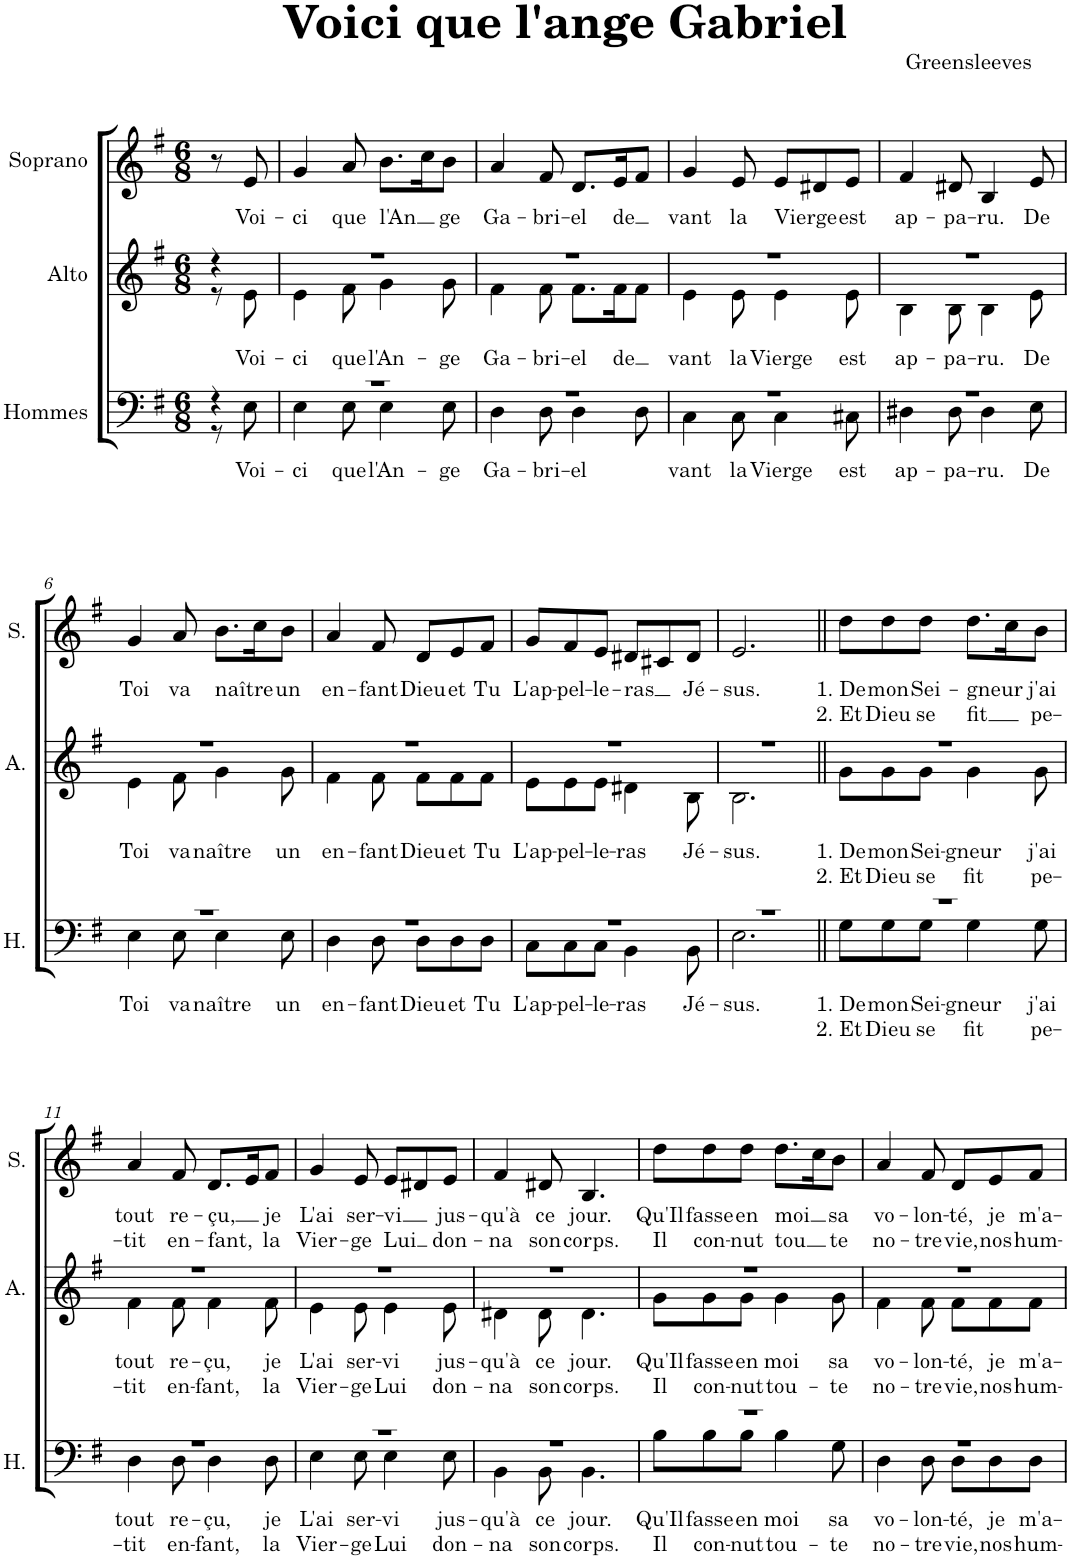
**kern	**text	**text	**kern	**text	**text	**kern	**text	**text
*part3	*part3	*part3	*part2	*part2	*part2	*part1	*part1	*part1
*staff3	*staff3	*staff3	*staff2	*staff2	*staff2	*staff1	*staff1	*staff1
*I"Hommes	*	*	*I"Alto	*	*	*I"Soprano	*	*
*I'H.	*	*	*I'A.	*	*	*I'S.	*	*
*clefF4	*	*	*clefG2	*	*	*clefG2	*	*
*k[f#]	*	*	*k[f#]	*	*	*k[f#]	*	*
*M6/8	*	*	*M6/8	*	*	*M6/8	*	*
=1	=1	=1	=1	=1	=1	=1	=1	=1
*^	*	*	*^	*	*	*	*	*
4r	8r	.	.	4r	8r	.	.	8r	.	.
!	!	!LO:LY:b	!	!	!	!LO:LY:b	!	!	!LO:LY:b	!
.	8E\	Voi-	.	.	8e\	Voi-	.	8e/	Voi-	.
=2	=2	=2	=2	=2	=2	=2	=2	=2	=2	=2
!	!	!LO:LY:b	!	!	!	!LO:LY:b	!	!	!LO:LY:b	!
2.r	4E\	-ci	.	2.r	4e\	-ci	.	4g/	-ci	.
!	!	!LO:LY:b	!	!	!	!LO:LY:b	!	!	!LO:LY:b	!
.	8E\	que	.	.	8f#\	que	.	8a/	que	.
!	!	!LO:LY:b	!	!	!	!LO:LY:b	!	!	!LO:LY:b	!
.	4E\	l'An-	.	.	4g\	l'An-	.	8.b\L	-l'An	.
.	.	.	.	.	.	.	.	16cc\K	.	.
!	!	!LO:LY:b	!	!	!	!LO:LY:b	!	!	!LO:LY:b	!
.	8E\	-ge	.	.	8g\	-ge	.	8b\J	ge	.
=3	=3	=3	=3	=3	=3	=3	=3	=3	=3	=3
!	!	!LO:LY:b	!	!	!	!LO:LY:b	!	!	!LO:LY:b	!
2.r	4D\	Ga-	.	2.r	4f#\	Ga-	.	4a/	Ga-	.
!	!	!LO:LY:b	!	!	!	!LO:LY:b	!	!	!LO:LY:b	!
.	8D\	-bri-	.	.	8f#\	-bri-	.	8f#/	-bri-	.
!	!	!LO:LY:b	!	!	!	!LO:LY:b	!	!	!LO:LY:b	!
.	4D\	-el	.	.	8.f#\L	-el	.	8.d/L	-el	.
!	!	!	!	!	!	!LO:LY:b	!	!	!LO:LY:b	!
.	.	.	.	.	16f#\K	de	.	16e/K	de	.
.	8D\	.	.	.	8f#\J	.	.	8f#/J	.	.
=4	=4	=4	=4	=4	=4	=4	=4	=4	=4	=4
!	!	!LO:LY:b	!	!	!	!LO:LY:b	!	!	!LO:LY:b	!
2.r	4C\	vant	.	2.r	4e\	vant	.	4g/	vant	.
!	!	!LO:LY:b	!	!	!	!LO:LY:b	!	!	!LO:LY:b	!
.	8C\	la	.	.	8e\	la	.	8e/	la	.
!	!	!LO:LY:b	!	!	!	!LO:LY:b	!	!	!LO:LY:b	!
.	4C\	Vierge	.	.	4e\	Vierge	.	8e/L	Vierge	.
.	.	.	.	.	.	.	.	8d#X/	.	.
!	!	!LO:LY:b	!	!	!	!LO:LY:b	!	!	!LO:LY:b	!
.	8C#X\	est	.	.	8e\	est	.	8e/J	est	.
=5	=5	=5	=5	=5	=5	=5	=5	=5	=5	=5
!	!	!LO:LY:b	!	!	!	!LO:LY:b	!	!	!LO:LY:b	!
2.r	4D#X\	ap-	.	2.r	4B\	ap-	.	4f#/	ap-	.
!	!	!LO:LY:b	!	!	!	!LO:LY:b	!	!	!LO:LY:b	!
.	8D#\	-pa-	.	.	8B\	-pa-	.	8d#X/	-pa-	.
!	!	!LO:LY:b	!	!	!	!LO:LY:b	!	!	!LO:LY:b	!
.	4D#\	-ru.	.	.	4B\	-ru.	.	4B/	-ru.	.
!	!	!LO:LY:b	!	!	!	!LO:LY:b	!	!	!LO:LY:b	!
.	8E\	De	.	.	8e\	De	.	8e/	De	.
!!LO:LB:g=z
=6	=6	=6	=6	=6	=6	=6	=6	=6	=6	=6
!	!	!LO:LY:b	!	!	!	!LO:LY:b	!	!	!LO:LY:b	!
2.r	4E\	Toi	.	2.r	4e\	Toi	.	4g/	Toi	.
!	!	!LO:LY:b	!	!	!	!LO:LY:b	!	!	!LO:LY:b	!
.	8E\	va	.	.	8f#\	va	.	8a/	va	.
!	!	!LO:LY:b	!	!	!	!LO:LY:b	!	!	!LO:LY:b	!
.	4E\	naître	.	.	4g\	naître	.	8.b\L	naître	.
.	.	.	.	.	.	.	.	16cc\K	.	.
!	!	!LO:LY:b	!	!	!	!LO:LY:b	!	!	!LO:LY:b	!
.	8E\	un	.	.	8g\	un	.	8b\J	un	.
=7	=7	=7	=7	=7	=7	=7	=7	=7	=7	=7
!	!	!LO:LY:b	!	!	!	!LO:LY:b	!	!	!LO:LY:b	!
2.r	4D\	en-	.	2.r	4f#\	en-	.	4a/	en-	.
!	!	!LO:LY:b	!	!	!	!LO:LY:b	!	!	!LO:LY:b	!
.	8D\	-fant	.	.	8f#\	-fant	.	8f#/	-fant	.
!	!	!LO:LY:b	!	!	!	!LO:LY:b	!	!	!LO:LY:b	!
.	8D\L	Dieu	.	.	8f#\L	Dieu	.	8d/L	Dieu	.
!	!	!LO:LY:b	!	!	!	!LO:LY:b	!	!	!LO:LY:b	!
.	8D\	et	.	.	8f#\	et	.	8e/	et	.
!	!	!LO:LY:b	!	!	!	!LO:LY:b	!	!	!LO:LY:b	!
.	8D\J	Tu	.	.	8f#\J	Tu	.	8f#/J	Tu	.
=8	=8	=8	=8	=8	=8	=8	=8	=8	=8	=8
!	!	!LO:LY:b	!	!	!	!LO:LY:b	!	!	!LO:LY:b	!
2.r	8C\L	L'ap-	.	2.r	8e\L	L'ap-	.	8g/L	L'ap-	.
!	!	!LO:LY:b	!	!	!	!LO:LY:b	!	!	!LO:LY:b	!
.	8C\	-pel-	.	.	8e\	-pel-	.	8f#/	-pel-	.
!	!	!LO:LY:b	!	!	!	!LO:LY:b	!	!	!LO:LY:b	!
.	8C\J	-le-	.	.	8e\J	-le-	.	8e/J	-le-	.
!	!	!LO:LY:b	!	!	!	!LO:LY:b	!	!	!LO:LY:b	!
.	4BB\	-ras	.	.	4d#X\	-ras	.	8d#X/L	-ras	.
.	.	.	.	.	.	.	.	8c#X/	.	.
!	!	!LO:LY:b	!	!	!	!LO:LY:b	!	!	!LO:LY:b	!
.	8BB\	Jé-	.	.	8B\	Jé-	.	8d#/J	Jé-	.
=9	=9	=9	=9	=9	=9	=9	=9	=9	=9	=9
!	!	!LO:LY:b	!	!	!	!LO:LY:b	!	!	!LO:LY:b	!
2.r	2.E\	-sus.	.	2.r	2.B\	-sus.	.	2.e/	-sus.	.
=10||	=10||	=10||	=10||	=10||	=10||	=10||	=10||	=10||	=10||	=10||
!	!	!LO:LY:b	!LO:LY:b	!	!	!LO:LY:b	!LO:LY:b	!	!LO:LY:b	!LO:LY:b
2.r	8G\L	1. De	2. Et	2.r	8g\L	1. De	2. Et	8dd\L	1. De	2. Et
!	!	!LO:LY:b	!LO:LY:b	!	!	!LO:LY:b	!LO:LY:b	!	!LO:LY:b	!LO:LY:b
.	8G\	mon	Dieu	.	8g\	mon	Dieu	8dd\	mon	Dieu
!	!	!LO:LY:b	!LO:LY:b	!	!	!LO:LY:b	!LO:LY:b	!	!LO:LY:b	!LO:LY:b
.	8G\J	Sei-	se	.	8g\J	Sei-	se	8dd\J	Sei-	se
!	!	!LO:LY:b	!LO:LY:b	!	!	!LO:LY:b	!LO:LY:b	!	!LO:LY:b	!LO:LY:b
.	4G\	-gneur	fit	.	4g\	-gneur	fit	8.dd\L	-gneur	fit
.	.	.	.	.	.	.	.	16cc\K	.	.
!	!	!LO:LY:b	!LO:LY:b	!	!	!LO:LY:b	!LO:LY:b	!	!LO:LY:b	!LO:LY:b
.	8G\	j'ai	pe-	.	8g\	j'ai	pe-	8b\J	j'ai	pe-
!!LO:LB:g=z
=11	=11	=11	=11	=11	=11	=11	=11	=11	=11	=11
!	!	!LO:LY:b	!LO:LY:b	!	!	!LO:LY:b	!LO:LY:b	!	!LO:LY:b	!LO:LY:b
2.r	4D\	tout	-tit	2.r	4f#\	tout	-tit	4a/	tout	-tit
!	!	!LO:LY:b	!LO:LY:b	!	!	!LO:LY:b	!LO:LY:b	!	!LO:LY:b	!LO:LY:b
.	8D\	re-	en-	.	8f#\	re-	en-	8f#/	re-	en-
!	!	!LO:LY:b	!LO:LY:b	!	!	!LO:LY:b	!LO:LY:b	!	!LO:LY:b	!LO:LY:b
.	4D\	-çu,	-fant,	.	4f#\	-çu,	-fant,	8.d/L	-çu,	-fant,
.	.	.	.	.	.	.	.	16e/K	.	.
!	!	!LO:LY:b	!LO:LY:b	!	!	!LO:LY:b	!LO:LY:b	!	!LO:LY:b	!LO:LY:b
.	8D\	je	la	.	8f#\	je	la	8f#/J	je	la
=12	=12	=12	=12	=12	=12	=12	=12	=12	=12	=12
!	!	!LO:LY:b	!LO:LY:b	!	!	!LO:LY:b	!LO:LY:b	!	!LO:LY:b	!LO:LY:b
2.r	4E\	L'ai	Vier-	2.r	4e\	L'ai	Vier-	4g/	L'ai	Vier-
!	!	!LO:LY:b	!LO:LY:b	!	!	!LO:LY:b	!LO:LY:b	!	!LO:LY:b	!LO:LY:b
.	8E\	ser-	-ge	.	8e\	ser-	-ge	8e/	ser-	-ge
!	!	!LO:LY:b	!LO:LY:b	!	!	!LO:LY:b	!LO:LY:b	!	!LO:LY:b	!LO:LY:b
.	4E\	-vi	Lui	.	4e\	-vi	Lui	8e/L	-vi	Lui
.	.	.	.	.	.	.	.	8d#X/	.	.
!	!	!LO:LY:b	!LO:LY:b	!	!	!LO:LY:b	!LO:LY:b	!	!LO:LY:b	!LO:LY:b
.	8E\	jus-	don-	.	8e\	jus-	don-	8e/J	jus-	don-
=13	=13	=13	=13	=13	=13	=13	=13	=13	=13	=13
!	!	!LO:LY:b	!LO:LY:b	!	!	!LO:LY:b	!LO:LY:b	!	!LO:LY:b	!LO:LY:b
2.r	4BB\	-qu'à	-na	2.r	4d#X\	-qu'à	-na	4f#/	-qu'à	-na
!	!	!LO:LY:b	!LO:LY:b	!	!	!LO:LY:b	!LO:LY:b	!	!LO:LY:b	!LO:LY:b
.	8BB\	ce	son	.	8d#\	ce	son	8d#X/	ce	son
!	!	!LO:LY:b	!LO:LY:b	!	!	!LO:LY:b	!LO:LY:b	!	!LO:LY:b	!LO:LY:b
.	4.BB\	jour.	corps.	.	4.d#\	jour.	corps.	4.B/	jour.	corps.
=14	=14	=14	=14	=14	=14	=14	=14	=14	=14	=14
!	!	!LO:LY:b	!LO:LY:b	!	!	!LO:LY:b	!LO:LY:b	!	!LO:LY:b	!LO:LY:b
2.r	8B\L	Qu'Il	Il	2.r	8g\L	Qu'Il	Il	8dd\L	Qu'Il	Il
!	!	!LO:LY:b	!LO:LY:b	!	!	!LO:LY:b	!LO:LY:b	!	!LO:LY:b	!LO:LY:b
.	8B\	fasse	con-	.	8g\	fasse	con-	8dd\	fasse	con-
!	!	!LO:LY:b	!LO:LY:b	!	!	!LO:LY:b	!LO:LY:b	!	!LO:LY:b	!LO:LY:b
.	8B\J	en	-nut	.	8g\J	en	-nut	8dd\J	en	-nut
!	!	!LO:LY:b	!LO:LY:b	!	!	!LO:LY:b	!LO:LY:b	!	!LO:LY:b	!LO:LY:b
.	4B\	moi	tou-	.	4g\	moi	tou-	8.dd\L	moi	tou
.	.	.	.	.	.	.	.	16cc\K	.	.
!	!	!LO:LY:b	!LO:LY:b	!	!	!LO:LY:b	!LO:LY:b	!	!LO:LY:b	!LO:LY:b
.	8G\	sa	-te	.	8g\	sa	-te	8b\J	sa	te
=15	=15	=15	=15	=15	=15	=15	=15	=15	=15	=15
!	!	!LO:LY:b	!LO:LY:b	!	!	!LO:LY:b	!LO:LY:b	!	!LO:LY:b	!LO:LY:b
2.r	4D\	vo-	no-	2.r	4f#\	vo-	no-	4a/	vo-	no-
!	!	!LO:LY:b	!LO:LY:b	!	!	!LO:LY:b	!LO:LY:b	!	!LO:LY:b	!LO:LY:b
.	8D\	-lon-	-tre	.	8f#\	-lon-	-tre	8f#/	-lon-	-tre
!	!	!LO:LY:b	!LO:LY:b	!	!	!LO:LY:b	!LO:LY:b	!	!LO:LY:b	!LO:LY:b
.	8D\L	-té,	vie,	.	8f#\L	-té,	vie,	8d/L	-té,	vie,
!	!	!LO:LY:b	!LO:LY:b	!	!	!LO:LY:b	!LO:LY:b	!	!LO:LY:b	!LO:LY:b
.	8D\	je	nos	.	8f#\	je	nos	8e/	je	nos
!	!	!LO:LY:b	!LO:LY:b	!	!	!LO:LY:b	!LO:LY:b	!	!LO:LY:b	!LO:LY:b
.	8D\J	m'a-	hum-	.	8f#\J	m'a-	hum-	8f#/J	m'a-	hum-
*v	*v	*	*	*	*	*	*	*	*	*
*	*	*	*v	*v	*	*	*	*	*
=	=	=	=	=	=	=	=	=
*-	*-	*-	*-	*-	*-	*-	*-	*-
